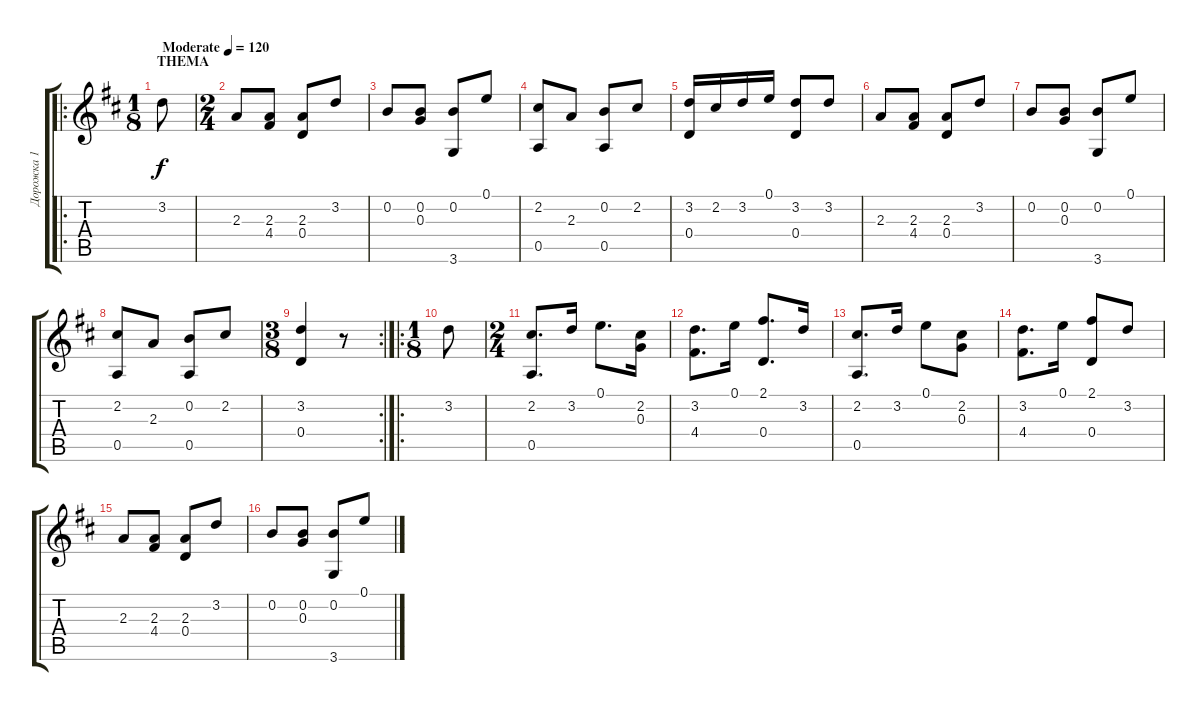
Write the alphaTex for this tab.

\track ("Дорожка 1" "Дорожка 1") {instrument acousticguitarnylon}
\staff {score tabs}
\tuning (E4 B3 G3 D3 A2 E2) {hide}
\ro
\ts (1 8)
\section ("" "THEMA")
\tempo (120 "Moderate")
\clef g2
\ks d
3.2.8{dy f instrument acousticguitarnylon} |
\ts (2 4)
2.3.8 (2.3 4.4).8 (2.3 0.4).8 3.2.8 |
0.2.8 (0.2 0.3).8 (0.2 3.6).8 0.1.8 |
(2.2 0.5).8 2.3.8 (0.2 0.5).8 2.2.8 |
(3.2 0.4).16 2.2.16 3.2.16 0.1.16 (3.2 0.4).8 3.2.8 |
2.3.8 (2.3 4.4).8 (2.3 0.4).8 3.2.8 |
0.2.8 (0.2 0.3).8 (0.2 3.6).8 0.1.8 |
(2.2 0.5).8 2.3.8 (0.2 0.5).8 2.2.8 |
\rc 2
\ts (3 8)
(3.2 0.4).4 r.8 |
\ro
\ts (1 8)
3.2.8 |
\ts (2 4)
(2.2 0.5).8{d} 3.2.16 0.1.8{d} (2.2 0.3).16 |
(3.2 4.4).8{d} 0.1.16 (2.1 0.4).8{d} 3.2.16 |
(2.2 0.5).8{d} 3.2.16 0.1.8 (2.2 0.3).8 |
(3.2 4.4).8{d} 0.1.16 (2.1 0.4).8 3.2.8 |
2.3.8 (2.3 4.4).8 (2.3 0.4).8 3.2.8 |
0.2.8 (0.2 0.3).8 (0.2 3.6).8 0.1.8
